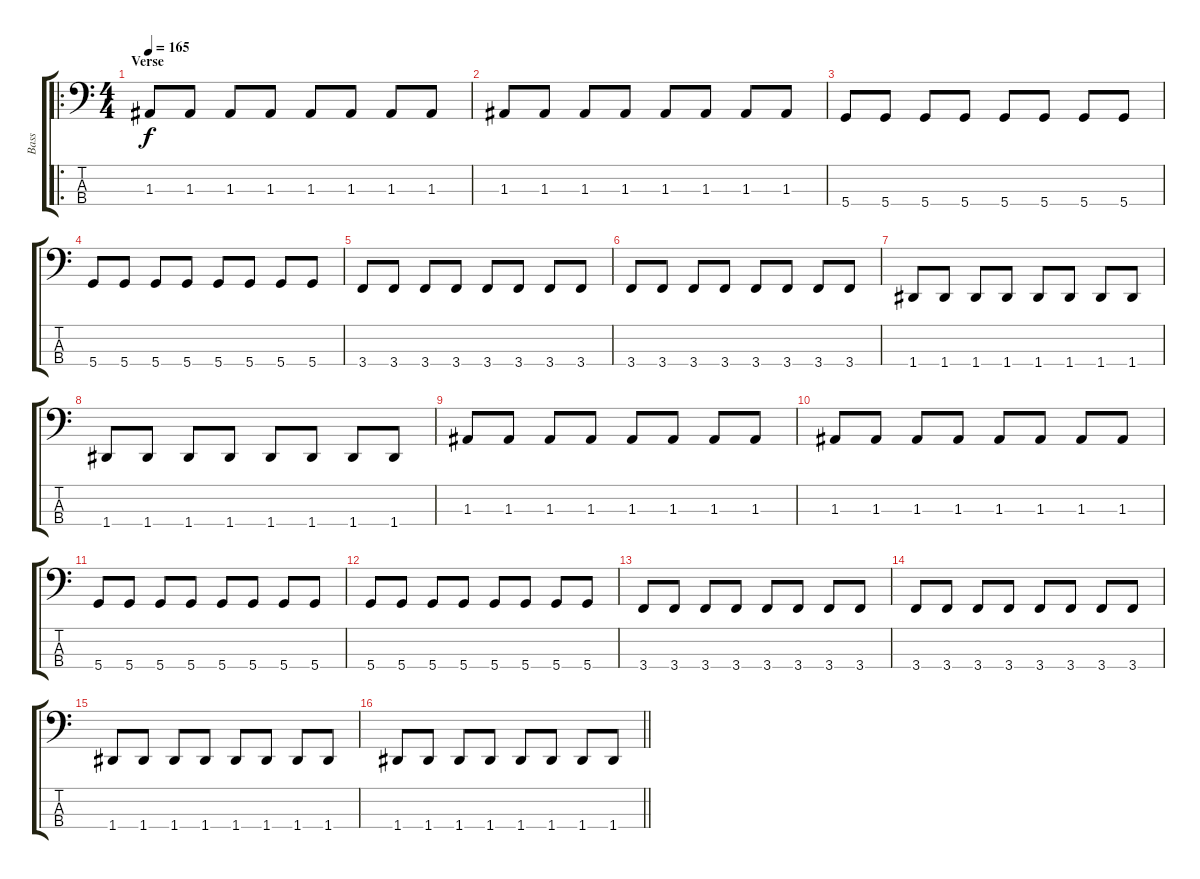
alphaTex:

\track ("Bass" "Bass") {instrument electricbassfinger}
\staff {score tabs}
\tuning (G2 D2 A1 D1) {hide}
\ro
\ts (4 4)
\section ("" "Verse")
\tempo 165
\clef f4
\ks c
1.3.8{dy f} 1.3.8 1.3.8 1.3.8 1.3.8 1.3.8 1.3.8 1.3.8 |
1.3.8 1.3.8 1.3.8 1.3.8 1.3.8 1.3.8 1.3.8 1.3.8 |
5.4.8 5.4.8 5.4.8 5.4.8 5.4.8 5.4.8 5.4.8 5.4.8 |
5.4.8 5.4.8 5.4.8 5.4.8 5.4.8 5.4.8 5.4.8 5.4.8 |
3.4.8 3.4.8 3.4.8 3.4.8 3.4.8 3.4.8 3.4.8 3.4.8 |
3.4.8 3.4.8 3.4.8 3.4.8 3.4.8 3.4.8 3.4.8 3.4.8 |
1.4.8 1.4.8 1.4.8 1.4.8 1.4.8 1.4.8 1.4.8 1.4.8 |
1.4.8 1.4.8 1.4.8 1.4.8 1.4.8 1.4.8 1.4.8 1.4.8 |
1.3.8 1.3.8 1.3.8 1.3.8 1.3.8 1.3.8 1.3.8 1.3.8 |
1.3.8 1.3.8 1.3.8 1.3.8 1.3.8 1.3.8 1.3.8 1.3.8 |
5.4.8 5.4.8 5.4.8 5.4.8 5.4.8 5.4.8 5.4.8 5.4.8 |
5.4.8 5.4.8 5.4.8 5.4.8 5.4.8 5.4.8 5.4.8 5.4.8 |
3.4.8 3.4.8 3.4.8 3.4.8 3.4.8 3.4.8 3.4.8 3.4.8 |
3.4.8 3.4.8 3.4.8 3.4.8 3.4.8 3.4.8 3.4.8 3.4.8 |
1.4.8 1.4.8 1.4.8 1.4.8 1.4.8 1.4.8 1.4.8 1.4.8 |
\barLineRight lightlight
1.4.8 1.4.8 1.4.8 1.4.8 1.4.8 1.4.8 1.4.8 1.4.8
